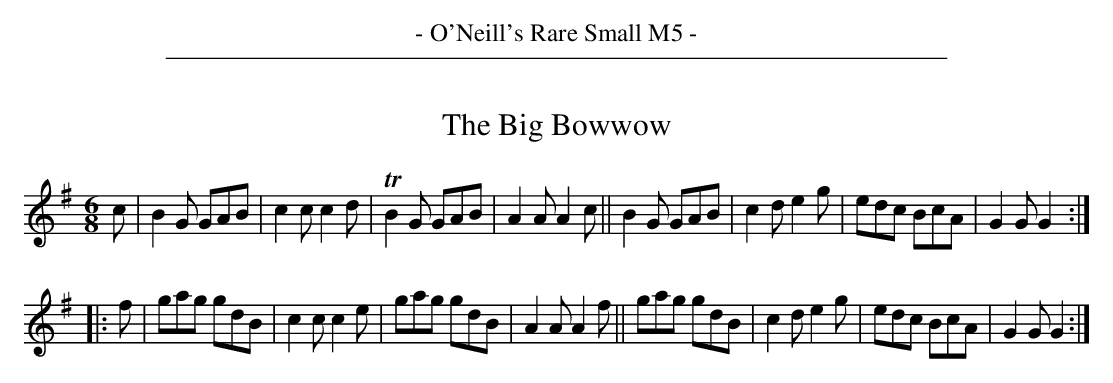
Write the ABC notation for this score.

X:1
T: The Big Bowwow
M: 6/8
L: 1/8
K: G
c |\
B2G GAB | c2c c2d | TB2G GAB | A2A A2c ||\
B2G GAB | c2d e2g | edc BcA | G2G G2 ::
f |\
gag gdB | c2c c2e | gag gdB | A2A A2f ||\
gag gdB | c2d e2g | edc BcA | G2G G2 :|
